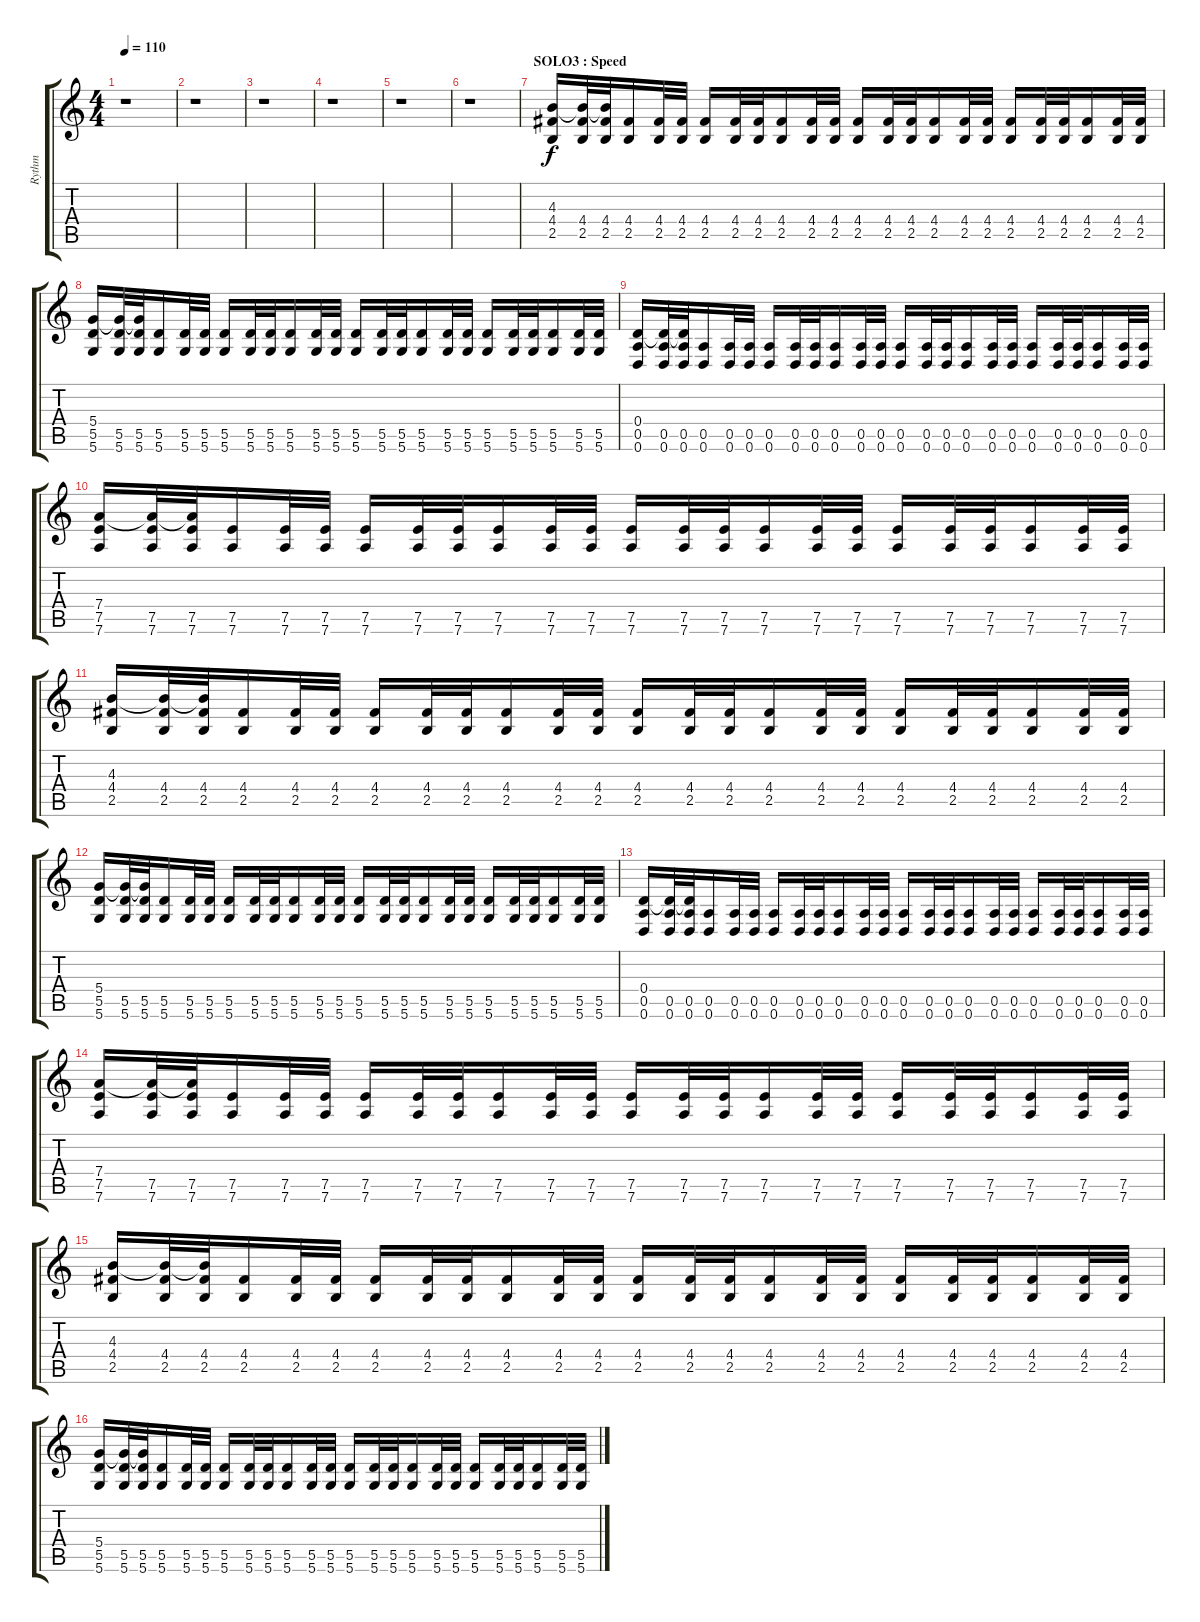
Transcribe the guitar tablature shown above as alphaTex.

\track ("Rythm" "Rythm") {instrument distortionguitar}
\staff {score tabs}
\tuning (E4 B3 G3 D3 A2 D2) {hide}
\ts (4 4)
\tempo 110
\clef g2
\ks c
r.1{dy f} |
r.1 |
r.1 |
r.1 |
r.1 |
r.1 |
\section ("" "SOLO3 : Speed")
(4.3 4.4 2.5).16{volume 14} (4.3{t} 4.4 2.5).32 (4.3{t} 4.4 2.5).32 (4.4 2.5).16 (4.4 2.5).32 (4.4 2.5).32 (4.4 2.5).16 (4.4 2.5).32 (4.4 2.5).32 (4.4 2.5).16 (4.4 2.5).32 (4.4 2.5).32 (4.4 2.5).16 (4.4 2.5).32 (4.4 2.5).32 (4.4 2.5).16 (4.4 2.5).32 (4.4 2.5).32 (4.4 2.5).16 (4.4 2.5).32 (4.4 2.5).32 (4.4 2.5).16 (4.4 2.5).32 (4.4 2.5).32 |
(5.4 5.5 5.6).16 (5.4{t} 5.5 5.6).32 (5.4{t} 5.5 5.6).32 (5.5 5.6).16 (5.5 5.6).32 (5.5 5.6).32 (5.5 5.6).16 (5.5 5.6).32 (5.5 5.6).32 (5.5 5.6).16 (5.5 5.6).32 (5.5 5.6).32 (5.5 5.6).16 (5.5 5.6).32 (5.5 5.6).32 (5.5 5.6).16 (5.5 5.6).32 (5.5 5.6).32 (5.5 5.6).16 (5.5 5.6).32 (5.5 5.6).32 (5.5 5.6).16 (5.5 5.6).32 (5.5 5.6).32 |
(0.4 0.5 0.6).16 (0.4{t} 0.5 0.6).32 (0.4{t} 0.5 0.6).32 (0.5 0.6).16 (0.5 0.6).32 (0.5 0.6).32 (0.5 0.6).16 (0.5 0.6).32 (0.5 0.6).32 (0.5 0.6).16 (0.5 0.6).32 (0.5 0.6).32 (0.5 0.6).16 (0.5 0.6).32 (0.5 0.6).32 (0.5 0.6).16 (0.5 0.6).32 (0.5 0.6).32 (0.5 0.6).16 (0.5 0.6).32 (0.5 0.6).32 (0.5 0.6).16 (0.5 0.6).32 (0.5 0.6).32 |
(7.4 7.5 7.6).16 (7.4{t} 7.5 7.6).32 (7.4{t} 7.5 7.6).32 (7.5 7.6).16 (7.5 7.6).32 (7.5 7.6).32 (7.5 7.6).16 (7.5 7.6).32 (7.5 7.6).32 (7.5 7.6).16 (7.5 7.6).32 (7.5 7.6).32 (7.5 7.6).16 (7.5 7.6).32 (7.5 7.6).32 (7.5 7.6).16 (7.5 7.6).32 (7.5 7.6).32 (7.5 7.6).16 (7.5 7.6).32 (7.5 7.6).32 (7.5 7.6).16 (7.5 7.6).32 (7.5 7.6).32 |
(4.3 4.4 2.5).16 (4.3{t} 4.4 2.5).32 (4.3{t} 4.4 2.5).32 (4.4 2.5).16 (4.4 2.5).32 (4.4 2.5).32 (4.4 2.5).16 (4.4 2.5).32 (4.4 2.5).32 (4.4 2.5).16 (4.4 2.5).32 (4.4 2.5).32 (4.4 2.5).16 (4.4 2.5).32 (4.4 2.5).32 (4.4 2.5).16 (4.4 2.5).32 (4.4 2.5).32 (4.4 2.5).16 (4.4 2.5).32 (4.4 2.5).32 (4.4 2.5).16 (4.4 2.5).32 (4.4 2.5).32 |
(5.4 5.5 5.6).16 (5.4{t} 5.5 5.6).32 (5.4{t} 5.5 5.6).32 (5.5 5.6).16 (5.5 5.6).32 (5.5 5.6).32 (5.5 5.6).16 (5.5 5.6).32 (5.5 5.6).32 (5.5 5.6).16 (5.5 5.6).32 (5.5 5.6).32 (5.5 5.6).16 (5.5 5.6).32 (5.5 5.6).32 (5.5 5.6).16 (5.5 5.6).32 (5.5 5.6).32 (5.5 5.6).16 (5.5 5.6).32 (5.5 5.6).32 (5.5 5.6).16 (5.5 5.6).32 (5.5 5.6).32 |
(0.4 0.5 0.6).16 (0.4{t} 0.5 0.6).32 (0.4{t} 0.5 0.6).32 (0.5 0.6).16 (0.5 0.6).32 (0.5 0.6).32 (0.5 0.6).16 (0.5 0.6).32 (0.5 0.6).32 (0.5 0.6).16 (0.5 0.6).32 (0.5 0.6).32 (0.5 0.6).16 (0.5 0.6).32 (0.5 0.6).32 (0.5 0.6).16 (0.5 0.6).32 (0.5 0.6).32 (0.5 0.6).16 (0.5 0.6).32 (0.5 0.6).32 (0.5 0.6).16 (0.5 0.6).32 (0.5 0.6).32 |
(7.4 7.5 7.6).16 (7.4{t} 7.5 7.6).32 (7.4{t} 7.5 7.6).32 (7.5 7.6).16 (7.5 7.6).32 (7.5 7.6).32 (7.5 7.6).16 (7.5 7.6).32 (7.5 7.6).32 (7.5 7.6).16 (7.5 7.6).32 (7.5 7.6).32 (7.5 7.6).16 (7.5 7.6).32 (7.5 7.6).32 (7.5 7.6).16 (7.5 7.6).32 (7.5 7.6).32 (7.5 7.6).16 (7.5 7.6).32 (7.5 7.6).32 (7.5 7.6).16 (7.5 7.6).32 (7.5 7.6).32 |
(4.3 4.4 2.5).16 (4.3{t} 4.4 2.5).32 (4.3{t} 4.4 2.5).32 (4.4 2.5).16 (4.4 2.5).32 (4.4 2.5).32 (4.4 2.5).16 (4.4 2.5).32 (4.4 2.5).32 (4.4 2.5).16 (4.4 2.5).32 (4.4 2.5).32 (4.4 2.5).16 (4.4 2.5).32 (4.4 2.5).32 (4.4 2.5).16 (4.4 2.5).32 (4.4 2.5).32 (4.4 2.5).16 (4.4 2.5).32 (4.4 2.5).32 (4.4 2.5).16 (4.4 2.5).32 (4.4 2.5).32 |
(5.4 5.5 5.6).16 (5.4{t} 5.5 5.6).32 (5.4{t} 5.5 5.6).32 (5.5 5.6).16 (5.5 5.6).32 (5.5 5.6).32 (5.5 5.6).16 (5.5 5.6).32 (5.5 5.6).32 (5.5 5.6).16 (5.5 5.6).32 (5.5 5.6).32 (5.5 5.6).16 (5.5 5.6).32 (5.5 5.6).32 (5.5 5.6).16 (5.5 5.6).32 (5.5 5.6).32 (5.5 5.6).16 (5.5 5.6).32 (5.5 5.6).32 (5.5 5.6).16 (5.5 5.6).32 (5.5 5.6).32
